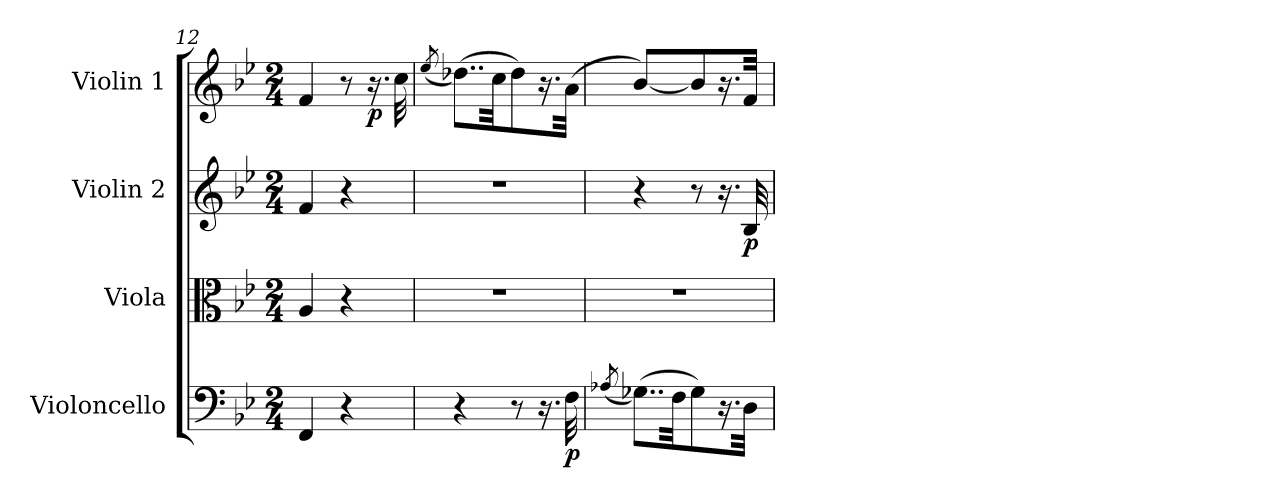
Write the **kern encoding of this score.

**kern	**dynam	**kern	**kern	**dynam	**kern	**dynam
*part4	*part4	*part3	*part2	*part2	*part1	*part1
*staff4	*staff4	*staff3	*staff2	*staff2	*staff1	*staff1
*I"Violoncello	*	*I"Viola	*I"Violin 2	*	*I"Violin 1	*
*I'Vc	*	*I'Vla	*I'Vln	*	*I'Vln	*
*clefF4	*	*clefC3	*clefG2	*	*clefG2	*
*k[b-e-]	*	*k[b-e-]	*k[b-e-]	*	*k[b-e-]	*
*M2/4	*	*M2/4	*M2/4	*	*M2/4	*
=12	=12	=12	=12	=12	=12	=12
4FF/	.	4A/	4f/	.	4f/	.
4r	.	4r	4r	.	8r	.
!	!	!	!	!	!	!LO:DY:b
.	.	.	.	.	16.r	p
.	.	.	.	.	32cc\	.
=13	=13	=13	=13	=13	=13	=13
.	.	.	.	.	(8qee-/	.
4r	.	2r	2r	.	(8..dd-X\L)	.
.	.	.	.	.	32cc\KK	.
8r	.	.	.	.	8dd-\)	.
16.r	.	.	.	.	16.r	.
!	!LO:DY:b	!	!	!	!	!
32F\	p	.	.	.	(32a\JJk	.
=14	=14	=14	=14	=14	=14	=14
(8qA-X/	.	.	.	.	.	.
(8..G-X\L)	.	2r	4r	.	[4b-\)	.
32F\KK	.	.	.	.	.	.
8G-\)	.	.	8r	.	8b-/L]	.
16.r	.	.	16.r	.	16.r	.
!	!	!	!	!LO:DY:b	!	!
32D\JJk	.	.	32B-/	p	32f/JJk	.
=	=	=	=	=	=	=
*-	*-	*-	*-	*-	*-	*-
